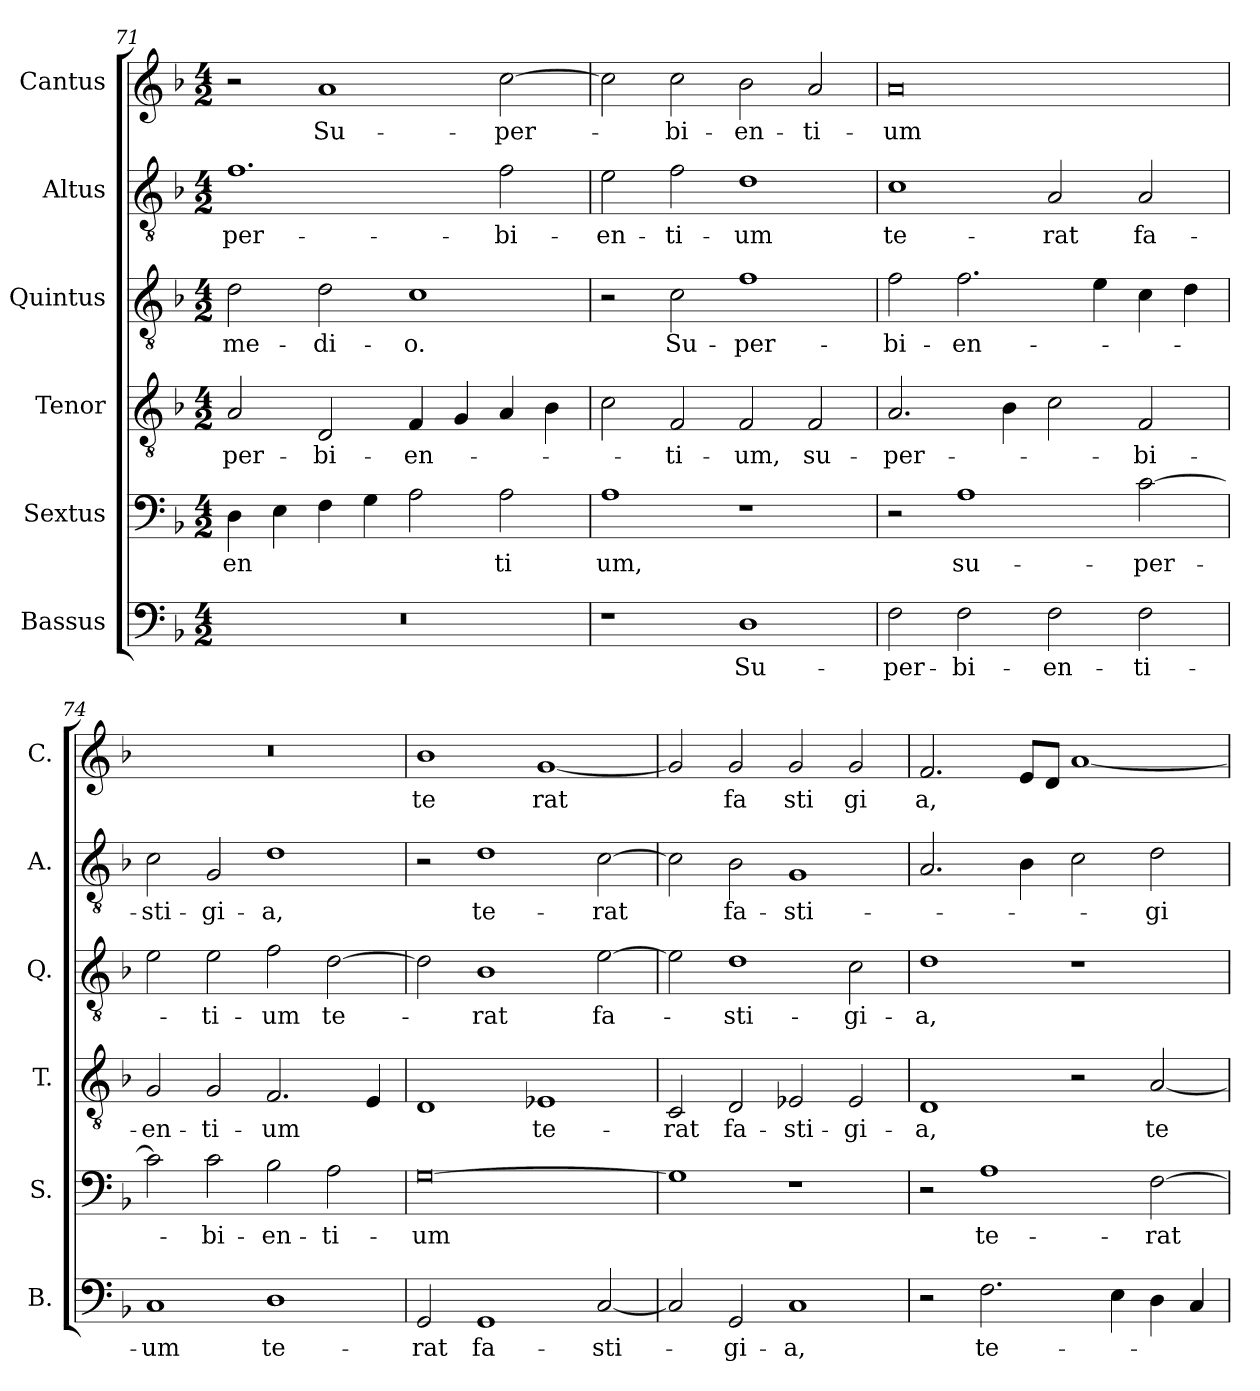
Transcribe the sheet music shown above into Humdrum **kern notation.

**kern	**text	**kern	**text	**kern	**text	**kern	**text	**kern	**text	**kern	**text
*part6	*part6	*part5	*part5	*part4	*part4	*part3	*part3	*part2	*part2	*part1	*part1
*staff6	*staff6	*staff5	*staff5	*staff4	*staff4	*staff3	*staff3	*staff2	*staff2	*staff1	*staff1
*I"Bassus	*	*I"Sextus	*	*I"Tenor	*	*I"Quintus	*	*I"Altus	*	*I"Cantus	*
*I'B.	*	*I'S.	*	*I'T.	*	*I'Q.	*	*I'A.	*	*I'C.	*
*clefF4	*	*clefF4	*	*clefGv2	*	*clefGv2	*	*clefGv2	*	*clefG2	*
*k[b-]	*	*k[b-]	*	*k[b-]	*	*k[b-]	*	*k[b-]	*	*k[b-]	*
*F:	*	*F:	*	*F:	*	*F:	*	*F:	*	*F:	*
*M4/2	*	*M4/2	*	*M4/2	*	*M4/2	*	*M4/2	*	*M4/2	*
=71	=71	=71	=71	=71	=71	=71	=71	=71	=71	=71	=71
0r	.	4D\	en	2A/	-per-	2d\	me-	1.f	-per-	2r	.
.	.	4E\	.	.	.	.	.	.	.	.	.
.	.	4F\	.	2D/	-bi-	2d\	-di-	.	.	1a	Su-
.	.	4G\	.	.	.	.	.	.	.	.	.
.	.	2A\	.	4F/	-en-	1c	-o.	.	.	.	.
.	.	.	.	4G/	.	.	.	.	.	.	.
.	.	2A\	ti	4A/	.	.	.	2f\	-bi-	[2cc\	-per-
.	.	.	.	4B-\	.	.	.	.	.	.	.
!!LO:LB:g=z
=72	=72	=72	=72	=72	=72	=72	=72	=72	=72	=72	=72
1r	.	1A	um,	2c\	.	2r	.	2e\	-en-	2cc\]	.
.	.	.	.	2F/	-ti-	2c\	Su-	2f\	-ti-	2cc\	-bi-
1D	Su-	1r	.	2F/	-um,	1f	-per-	1d	-um	2b-\	-en-
.	.	.	.	2F/	su-	.	.	.	.	2a/	-ti-
=73	=73	=73	=73	=73	=73	=73	=73	=73	=73	=73	=73
2F\	-per-	2r	.	2.A/	-per-	2f\	-bi-	1c	te-	0a	-um
2F\	-bi-	1A	su-	.	.	2.f\	-en-	.	.	.	.
.	.	.	.	4B-\	.	.	.	.	.	.	.
2F\	-en-	.	.	2c\	.	.	.	2A/	-rat	.	.
.	.	.	.	.	.	4e\	.	.	.	.	.
2F\	-ti-	[2c\	-per-	2F/	-bi-	4c\	.	2A/	fa-	.	.
.	.	.	.	.	.	4d\	.	.	.	.	.
=74	=74	=74	=74	=74	=74	=74	=74	=74	=74	=74	=74
1C	-um	2c\]	.	2G/	-en-	2e\	.	2c\	-sti-	0r	.
.	.	2c\	-bi-	2G/	-ti-	2e\	-ti-	2G/	-gi-	.	.
1D	te-	2B-\	-en-	2.F/	-um	2f\	-um	1d	-a,	.	.
.	.	2A\	-ti-	.	.	[2d\	te-	.	.	.	.
.	.	.	.	4E/	.	.	.	.	.	.	.
=75	=75	=75	=75	=75	=75	=75	=75	=75	=75	=75	=75
2GG/	-rat	[0G	-um	1D	.	2d\]	.	2r	.	1b-	te
1GG	fa-	.	.	.	.	1B-	-rat	1d	te-	.	.
.	.	.	.	1E-X	te-	.	.	.	.	[1g	rat
[2C/	-sti-	.	.	.	.	[2e\	fa-	[2c\	-rat	.	.
=76	=76	=76	=76	=76	=76	=76	=76	=76	=76	=76	=76
2C/]	.	1G]	.	2C/	-rat	2e\]	.	2c\]	.	2g/]	.
2GG/	-gi-	.	.	2D/	fa-	1d	-sti-	2B-\	fa-	2g/	fa
1C	-a,	1r	.	2E-X/	-sti-	.	.	1G	-sti-	2g/	sti
.	.	.	.	2E-/	-gi-	2c\	-gi-	.	.	2g/	gi
=77	=77	=77	=77	=77	=77	=77	=77	=77	=77	=77	=77
2r	.	2r	.	1D	-a,	1d	-a,	2.A/	.	2.f/	a,
2.F\	te-	1A	te-	.	.	.	.	.	.	.	.
.	.	.	.	.	.	.	.	4B-\	.	8e/L	.
.	.	.	.	.	.	.	.	.	.	8d/J	.
.	.	.	.	2r	.	1r	.	2c\	.	[1a	.
4E\	.	.	.	.	.	.	.	.	.	.	.
4D\	.	[2F\	-rat	[2A/	te-	.	.	2d\	-gi-	.	.
4C/	.	.	.	.	.	.	.	.	.	.	.
=	=	=	=	=	=	=	=	=	=	=	=
*-	*-	*-	*-	*-	*-	*-	*-	*-	*-	*-	*-
